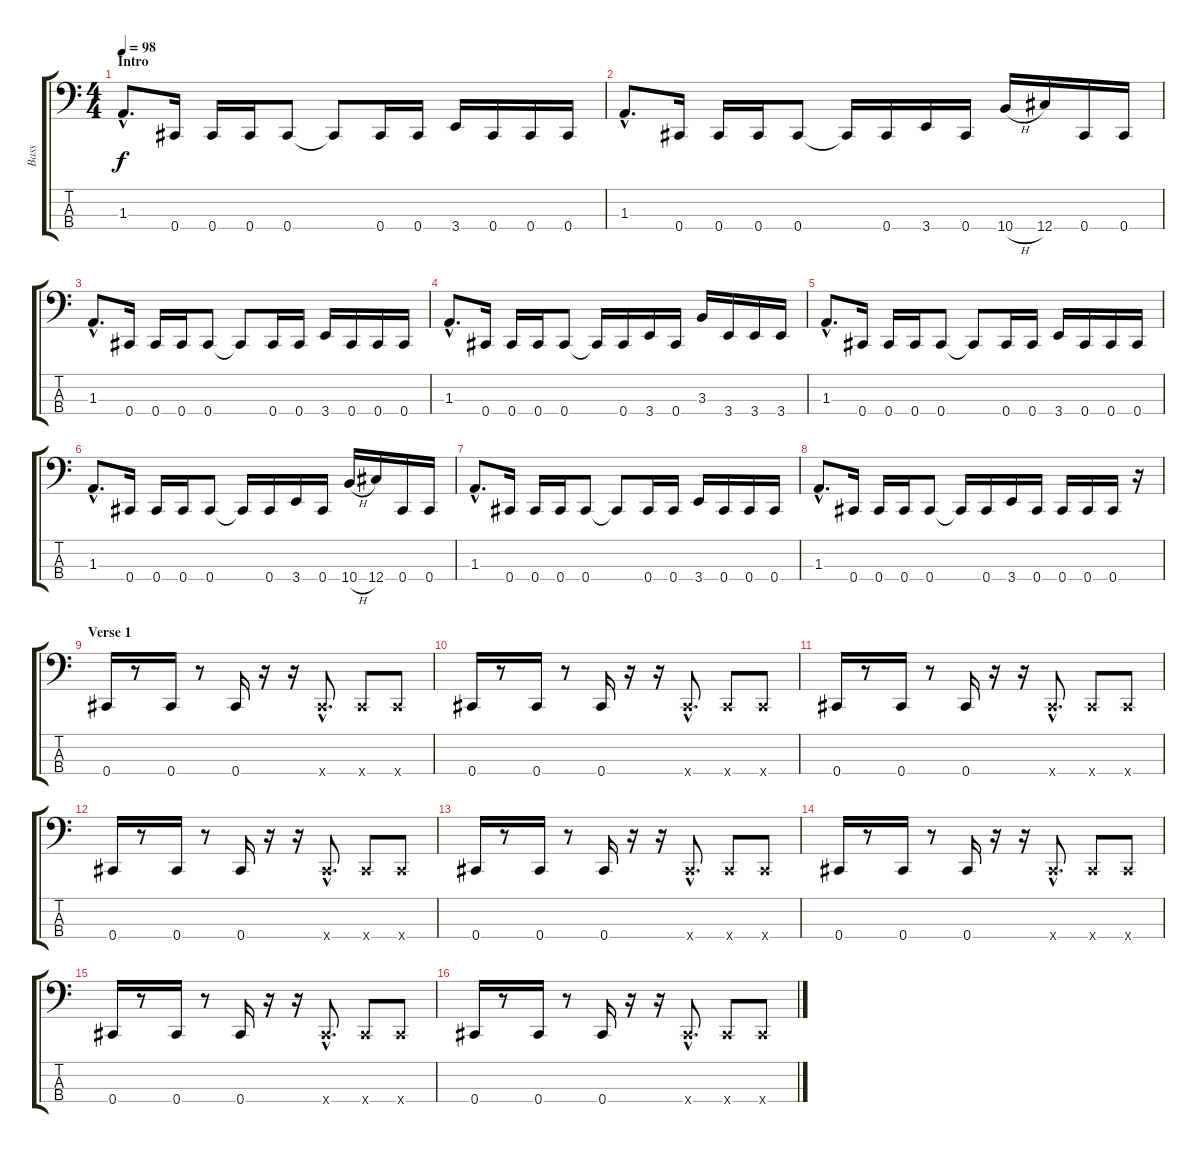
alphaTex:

\track ("Bass" "Bass") {instrument electricbasspick}
\staff {score tabs}
\tuning (Gb2 Db2 Ab1 Db1) {hide}
\ts (4 4)
\section ("" "Intro")
\tempo 98
\clef f4
\ks c
1.3{hac}.8{d dy f instrument electricbasspick} 0.4.16 0.4.16 0.4.16 0.4.8 0.4{t}.8 0.4.16 0.4.16 3.4.16 0.4.16 0.4.16 0.4.16 |
1.3{hac}.8{d} 0.4.16 0.4.16 0.4.16 0.4.8 0.4{t}.16 0.4.16 3.4.16 0.4.16 10.4{h}.16 12.4.16 0.4.16 0.4.16 |
1.3{hac}.8{d} 0.4.16 0.4.16 0.4.16 0.4.8 0.4{t}.8 0.4.16 0.4.16 3.4.16 0.4.16 0.4.16 0.4.16 |
1.3{hac}.8{d} 0.4.16 0.4.16 0.4.16 0.4.8 0.4{t}.16 0.4.16 3.4.16 0.4.16 3.3.16 3.4.16 3.4.16 3.4.16 |
1.3{hac}.8{d} 0.4.16 0.4.16 0.4.16 0.4.8 0.4{t}.8 0.4.16 0.4.16 3.4.16 0.4.16 0.4.16 0.4.16 |
1.3{hac}.8{d} 0.4.16 0.4.16 0.4.16 0.4.8 0.4{t}.16 0.4.16 3.4.16 0.4.16 10.4{h}.16 12.4.16 0.4.16 0.4.16 |
1.3{hac}.8{d} 0.4.16 0.4.16 0.4.16 0.4.8 0.4{t}.8 0.4.16 0.4.16 3.4.16 0.4.16 0.4.16 0.4.16 |
1.3{hac}.8{d} 0.4.16 0.4.16 0.4.16 0.4.8 0.4{t}.16 0.4.16 3.4.16 0.4.16 0.4.16 0.4.16 0.4.16 r.16 |
\section ("" "Verse 1")
0.4.16 r.8 0.4.16 r.8 0.4.16 r.16 r.16 0.4{hac x}.8{d} 0.4{x}.8 0.4{x}.8 |
0.4.16 r.8 0.4.16 r.8 0.4.16 r.16 r.16 0.4{hac x}.8{d} 0.4{x}.8 0.4{x}.8 |
0.4.16 r.8 0.4.16 r.8 0.4.16 r.16 r.16 0.4{hac x}.8{d} 0.4{x}.8 0.4{x}.8 |
0.4.16 r.8 0.4.16 r.8 0.4.16 r.16 r.16 0.4{hac x}.8{d} 0.4{x}.8 0.4{x}.8 |
0.4.16 r.8 0.4.16 r.8 0.4.16 r.16 r.16 0.4{hac x}.8{d} 0.4{x}.8 0.4{x}.8 |
0.4.16 r.8 0.4.16 r.8 0.4.16 r.16 r.16 0.4{hac x}.8{d} 0.4{x}.8 0.4{x}.8 |
0.4.16 r.8 0.4.16 r.8 0.4.16 r.16 r.16 0.4{hac x}.8{d} 0.4{x}.8 0.4{x}.8 |
0.4.16 r.8 0.4.16 r.8 0.4.16 r.16 r.16 0.4{hac x}.8{d} 0.4{x}.8 0.4{x}.8
